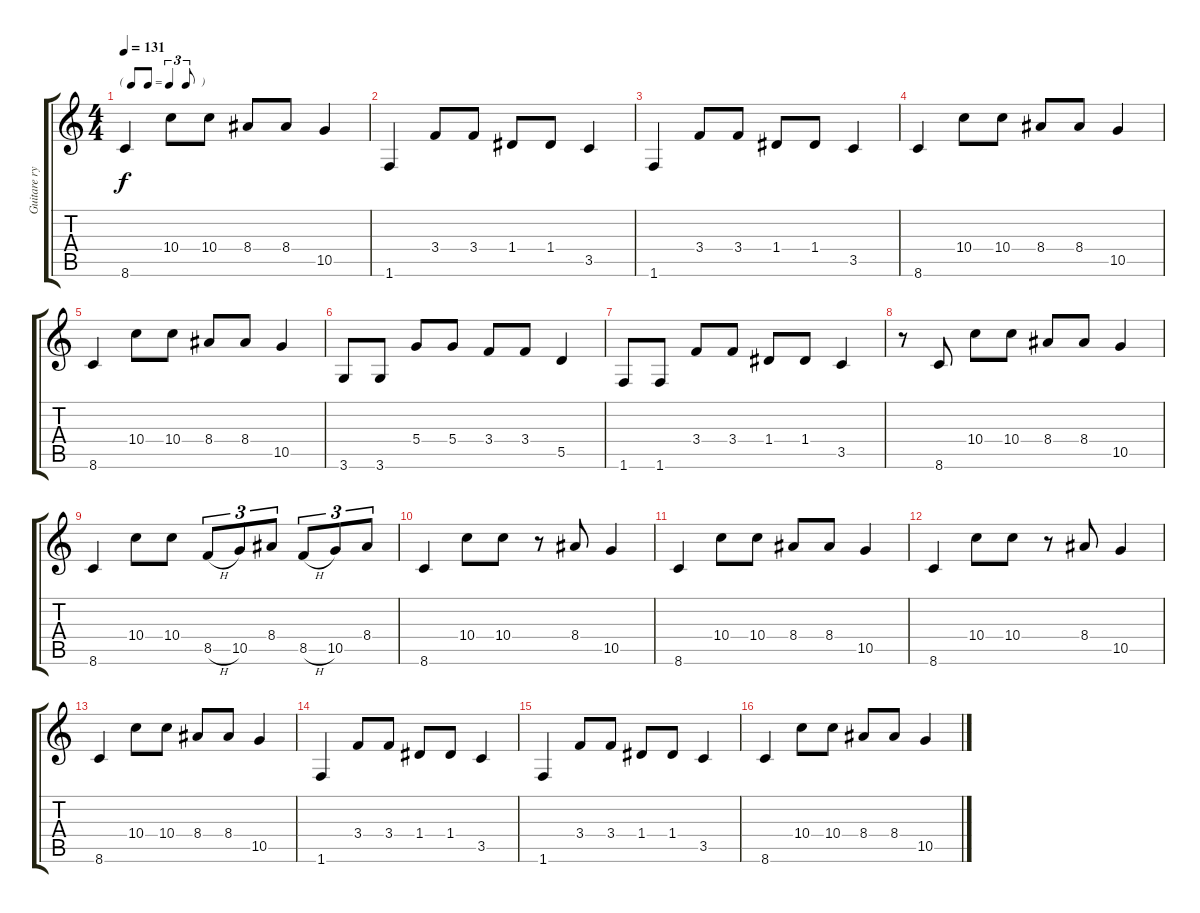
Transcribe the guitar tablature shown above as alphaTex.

\track ("Guitare rythmique" "Guitare ry") {instrument electricguitarclean}
\staff {score tabs}
\tuning (E4 B3 G3 D3 A2 E2) {hide}
\ts (4 4)
\tf triplet8th
\tempo 131
\clef g2
\ks c
8.6.4{dy f} 10.4.8 10.4.8 8.4.8 8.4.8 10.5.4 |
1.6.4 3.4.8 3.4.8 1.4.8 1.4.8 3.5.4 |
1.6.4 3.4.8 3.4.8 1.4.8 1.4.8 3.5.4 |
8.6.4 10.4.8 10.4.8 8.4.8 8.4.8 10.5.4 |
8.6.4 10.4.8 10.4.8 8.4.8 8.4.8 10.5.4 |
3.6.8 3.6.8 5.4.8 5.4.8 3.4.8 3.4.8 5.5.4 |
1.6.8 1.6.8 3.4.8 3.4.8 1.4.8 1.4.8 3.5.4 |
r.8 8.6.8 10.4.8 10.4.8 8.4.8 8.4.8 10.5.4 |
8.6.4 10.4.8 10.4.8 8.5{h}.8{tu (3 2)} 10.5.8{tu (3 2)} 8.4.8{tu (3 2)} 8.5{h}.8{tu (3 2)} 10.5.8{tu (3 2)} 8.4.8{tu (3 2)} |
8.6.4 10.4.8 10.4.8 r.8 8.4.8 10.5.4 |
8.6.4 10.4.8 10.4.8 8.4.8 8.4.8 10.5.4 |
8.6.4 10.4.8 10.4.8 r.8 8.4.8 10.5.4 |
8.6.4 10.4.8 10.4.8 8.4.8 8.4.8 10.5.4 |
1.6.4 3.4.8 3.4.8 1.4.8 1.4.8 3.5.4 |
1.6.4 3.4.8 3.4.8 1.4.8 1.4.8 3.5.4 |
8.6.4 10.4.8 10.4.8 8.4.8 8.4.8 10.5.4
